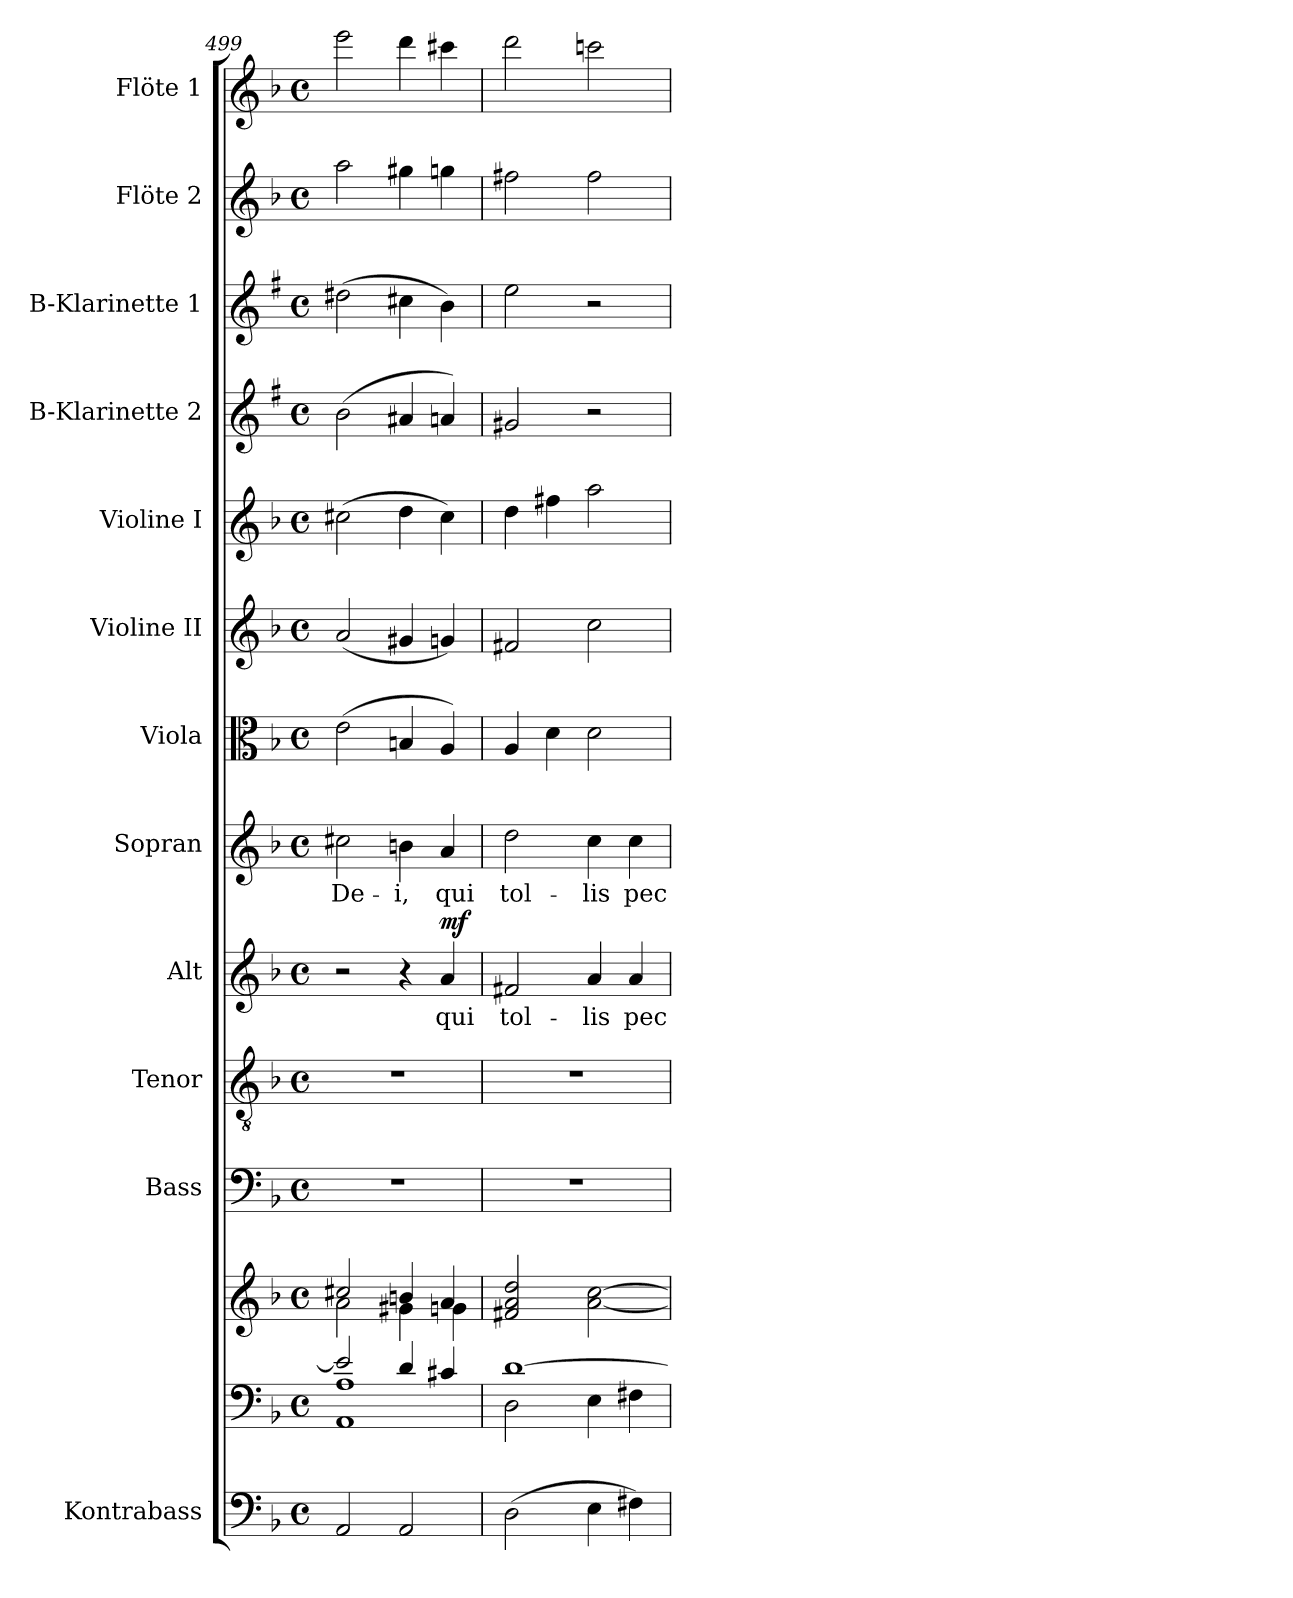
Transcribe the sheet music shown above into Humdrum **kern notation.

**kern	**kern	**kern	**kern	**kern	**kern	**text	**dynam	**kern	**text	**kern	**kern	**kern	**kern	**kern	**kern	**kern
*part13	*part12	*part12	*part11	*part10	*part9	*part9	*part9	*part8	*part8	*part7	*part6	*part5	*part4	*part3	*part2	*part1
*staff14	*staff13	*staff12	*staff11	*staff10	*staff9	*staff9	*staff9	*staff8	*staff8	*staff7	*staff6	*staff5	*staff4	*staff3	*staff2	*staff1
*I"Kontrabass	*	*	*I"Bass	*I"Tenor	*I"Alt	*	*	*I"Sopran	*	*I"Viola	*I"Violine II	*I"Violine I	*I"B-Klarinette 2	*I"B-Klarinette 1	*I"Flöte 2	*I"Flöte 1
*I'Kb.	*	*	*I'B.	*I'T.	*I'A.	*	*	*I'S.	*	*I'Vla.	*I'Vl. II	*I'Vl. I	*I'B Kl. 2	*I'B Kl. 1	*I'Fl. 2	*I'Fl. 1
*clefF4	*clefF4	*clefG2	*clefF4	*clefGv2	*clefG2	*	*	*clefG2	*	*clefC3	*clefG2	*clefG2	*clefG2	*clefG2	*clefG2	*clefG2
*ITrd7c12	*	*	*	*	*	*	*	*	*	*	*	*	*ITrd1c2	*ITrd1c2	*	*
*k[b-]	*k[b-]	*k[b-]	*k[b-]	*k[b-]	*k[b-]	*	*	*k[b-]	*	*k[b-]	*k[b-]	*k[b-]	*k[b-]	*k[b-]	*k[b-]	*k[b-]
*F:	*F:	*F:	*F:	*F:	*F:	*	*	*F:	*	*F:	*F:	*F:	*F:	*F:	*F:	*F:
*M4/4	*M4/4	*M4/4	*M4/4	*M4/4	*M4/4	*	*	*M4/4	*	*M4/4	*M4/4	*M4/4	*M4/4	*M4/4	*M4/4	*M4/4
*met(c)	*met(c)	*met(c)	*met(c)	*met(c)	*met(c)	*	*	*met(c)	*	*met(c)	*met(c)	*met(c)	*met(c)	*met(c)	*met(c)	*met(c)
=499	=499	=499	=499	=499	=499	=499	=499	=499	=499	=499	=499	=499	=499	=499	=499	=499
*	*^	*^	*	*	*	*	*	*	*	*	*	*	*	*	*	*
!	!	!	!	!	!	!	!	!	!	!	!LO:LY:b	!	!	!	!	!	!	!
2AAA/	2e/]	1AA 1A	2cc#X/	2a\	1r	1r	2r	.	.	2cc#X\	De-	(>2e\	(<2a/	(>2cc#X\	(>2a\	(>2cc#X\	2aa\	2eee\
!	!	!	!	!	!	!	!	!	!	!	!LO:LY:b	!	!	!	!	!	!	!
2AAA/	4d/	.	4bn/	4g#X\	.	.	4r	.	.	4bn\	-i,	4Bn/	4g#X/	4dd\	4g#X/	4bn\	4gg#X\	4ddd\
!	!	!	!	!	!	!	!	!LO:LY:b	!LO:DY:a	!	!LO:LY:b	!	!	!	!	!	!	!
.	4c#X/	.	4a/	4gn\	.	.	4a/	qui	mf	4a/	qui	4A/)	4gn/)	4cc#\)	4gn/)	4a\)	4ggn\	4ccc#X\
=500	=500	=500	=500	=500	=500	=500	=500	=500	=500	=500	=500	=500	=500	=500	=500	=500	=500	=500
!	!	!	!	!	!	!	!	!LO:LY:b	!	!	!LO:LY:b	!	!	!	!	!	!	!
*	*	*	*v	*v	*	*	*	*	*	*	*	*	*	*	*	*	*	*
(>2DD\	[>1d	2D\	2f#X/ 2a/ 2dd/	1r	1r	2f#X/	tol-	.	2dd\	tol-	4A/	2f#X/	4dd\	2f#X/	2dd\	2ff#X\	2ddd\
.	.	.	.	.	.	.	.	.	.	.	4d\	.	4ff#X\	.	.	.	.
!	!	!	!	!	!	!	!LO:LY:b	!	!	!LO:LY:b	!	!	!	!	!	!	!
4EE\	.	4E\	[2a\ [2cc\	.	.	4a/	-lis	.	4cc\	-lis	2d\	2cc\	2aa\	2r	2r	2ff#\	2cccn\
!	!	!	!	!	!	!	!LO:LY:b	!	!	!LO:LY:b	!	!	!	!	!	!	!
4FF#X\)	.	4F#X\	.	.	.	4a/	pec-	.	4cc\	pec-	.	.	.	.	.	.	.
*	*v	*v	*	*	*	*	*	*	*	*	*	*	*	*	*	*	*
=	=	=	=	=	=	=	=	=	=	=	=	=	=	=	=	=
*-	*-	*-	*-	*-	*-	*-	*-	*-	*-	*-	*-	*-	*-	*-	*-	*-
